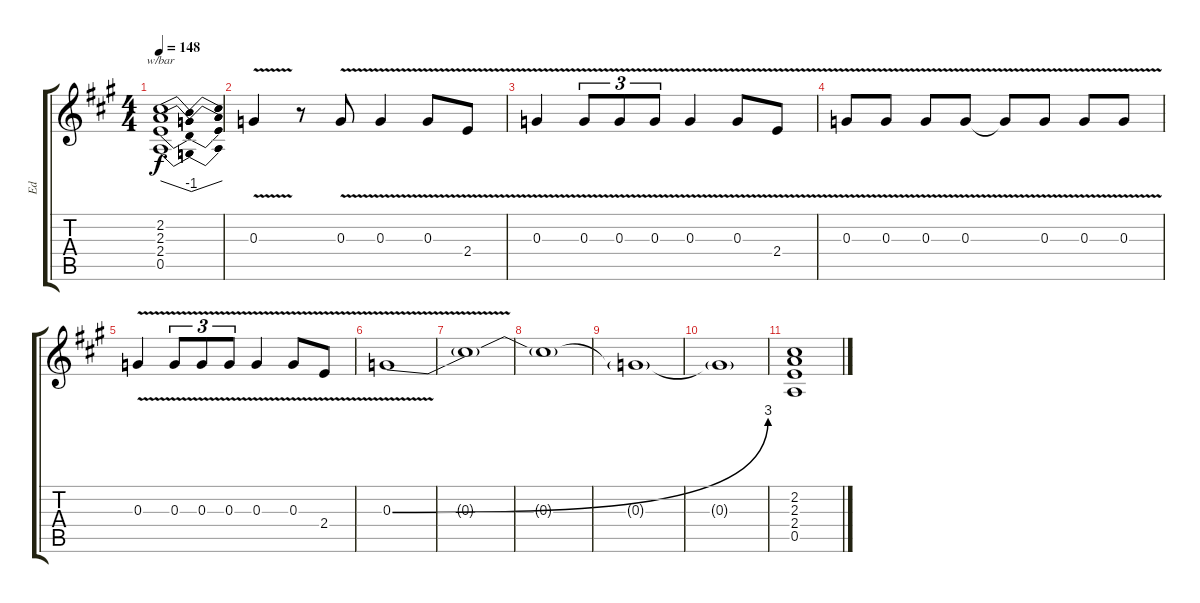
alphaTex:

\track ("Ed" "Ed") {instrument overdrivenguitar}
\staff {score tabs}
\tuning (E4 B3 G3 D3 A2 E2) {hide}
\ts (4 4)
\tempo 148
\clef g2
\ks a
(2.2{t} 2.3{t} 2.4{t} 0.5{t}).1{tbe (dip default 0 0 30 -4 60 0) dy f} |
0.3{v}.4 r.8 0.3{v}.8 0.3{v}.4 0.3{v}.8 2.4{v}.8 |
0.3{v}.4 0.3{v}.8{tu (3 2)} 0.3{v}.8{tu (3 2)} 0.3{v}.8{tu (3 2)} 0.3{v}.4 0.3{v}.8 2.4{v}.8 |
0.3{v}.8 0.3{v}.8 0.3{v}.8 0.3{v}.8 0.3{t}.8 0.3{v}.8 0.3{v}.8 0.3{v}.8 |
0.3{v}.4 0.3{v}.8{tu (3 2)} 0.3{v}.8{tu (3 2)} 0.3{v}.8{tu (3 2)} 0.3{v}.4 0.3{v}.8 2.4{v}.8 |
0.3{be (bend 0 0 60 12) v}.1 |
0.3{t}.1 |
0.3{t}.1 |
0.3{t}.1 |
0.3{t}.1 |
(2.2 2.3 2.4 0.5).1
